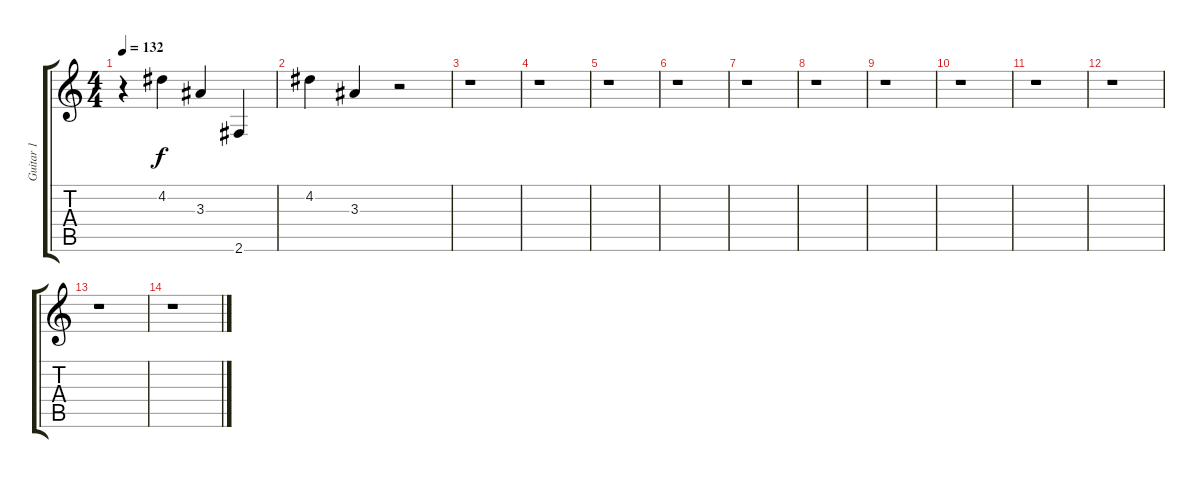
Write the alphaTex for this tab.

\track ("Guitar 1" "Guitar 1") {instrument electricguitarjazz}
\staff {score tabs}
\tuning (E4 B3 G3 D3 A2 E2) {hide}
\ts (4 4)
\tempo 132
\clef g2
\ks c
r.4{dy f} 4.2.4 3.3.4 2.6.4 |
4.2.4 3.3.4 r.2 |
r.1 |
r.1 |
r.1 |
r.1 |
r.1 |
r.1 |
r.1 |
r.1 |
r.1 |
r.1 |
r.1 |
r.1
